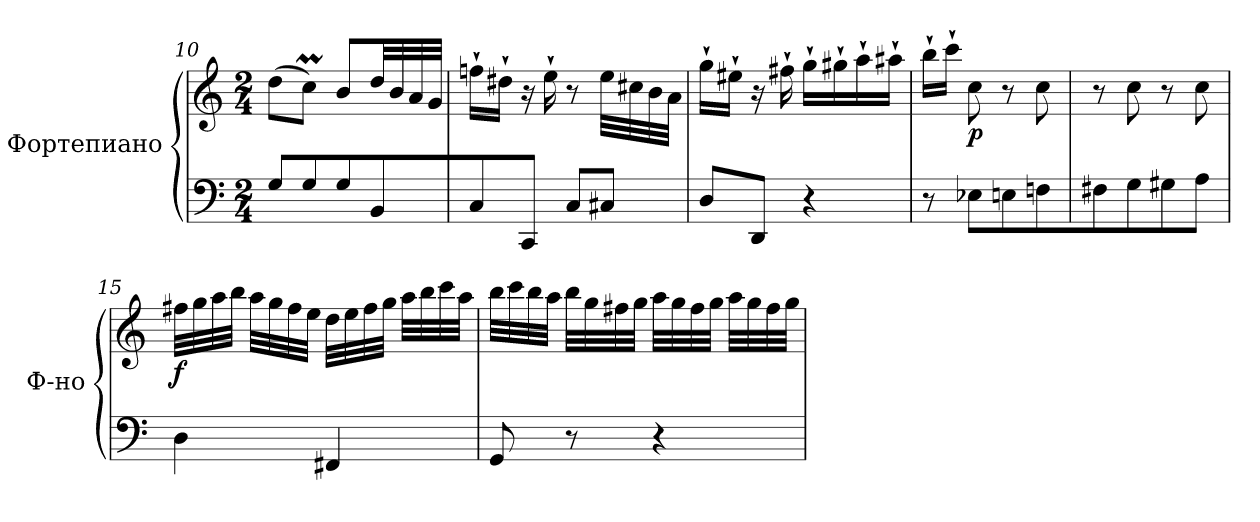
**kern	**kern	**dynam
*part1	*part1	*part1
*staff2	*staff1	*staff1/2
*I"Фортепиано	*	*
*I'Ф-но	*	*
!!LO:LB:g=z
*clefF4	*clefG2	*
*k[]	*k[]	*
*M2/4	*M2/4	*
=10	=10	=10
8G/L	(>8dd\L	.
8G/	8ccM\J)	.
8G/	8b/L	.
8BB/	32dd/LL	.
.	32b/	.
.	32a/	.
.	32g/JJJ	.
=11	=11	=11
8C/	16ffn`\LL	.
.	16dd#X`\JJ	.
8CC/J	16r	.
.	16ee`\	.
8C/L	8r	.
8C#X/J	32ee\LLL	.
.	32cc#X\	.
.	32b\	.
.	32a\JJJ	.
=12	=12	=12
8D/L	16gg`\LL	.
.	16ee#X`\JJ	.
8DD/J	16r	.
.	16ff#X`\	.
4r	16gg`\LL	.
.	16gg#X`\	.
.	16aa`\	.
.	16aa#X`\JJ	.
!!LO:PB:g=z
=13	=13	=13
8r	16bb`\LL	.
.	16ccc`\JJ	.
!	!	!LO:DY:b
8E-X\L	8cc\	p
8En\	8r	.
8Fn\	8cc\	.
=14	=14	=14
8F#X\	8r	.
8G\	8cc\	.
8G#X\	8r	.
8A\J	8cc\	.
=15	=15	=15
!	!	!LO:DY:b
4D\	32ff#X\LLL	f
.	32gg\	.
.	32aa\	.
.	32bb\JJJ	.
.	32aa\LLL	.
.	32gg\	.
.	32ff#i\	.
.	32ee\JJJ	.
4FF#X/	32dd\LLL	.
.	32ee\	.
.	32ff#\	.
.	32gg\JJJ	.
.	32aa\LLL	.
.	32bb\	.
.	32ccc\	.
.	32aa\JJJ	.
!!LO:LB:g=z
=16	=16	=16
8GG/	32bb\LLL	.
.	32ccc\	.
.	32bb\	.
.	32aa\JJJ	.
8r	32bb\LLL	.
.	32gg\	.
.	32ff#X\	.
.	32gg\JJJ	.
4r	32aa\LLL	.
.	32gg\	.
.	32ff#\	.
.	32gg\JJJ	.
.	32aa\LLL	.
.	32gg\	.
.	32ff#\	.
.	32gg\JJJ	.
=	=	=
*-	*-	*-
